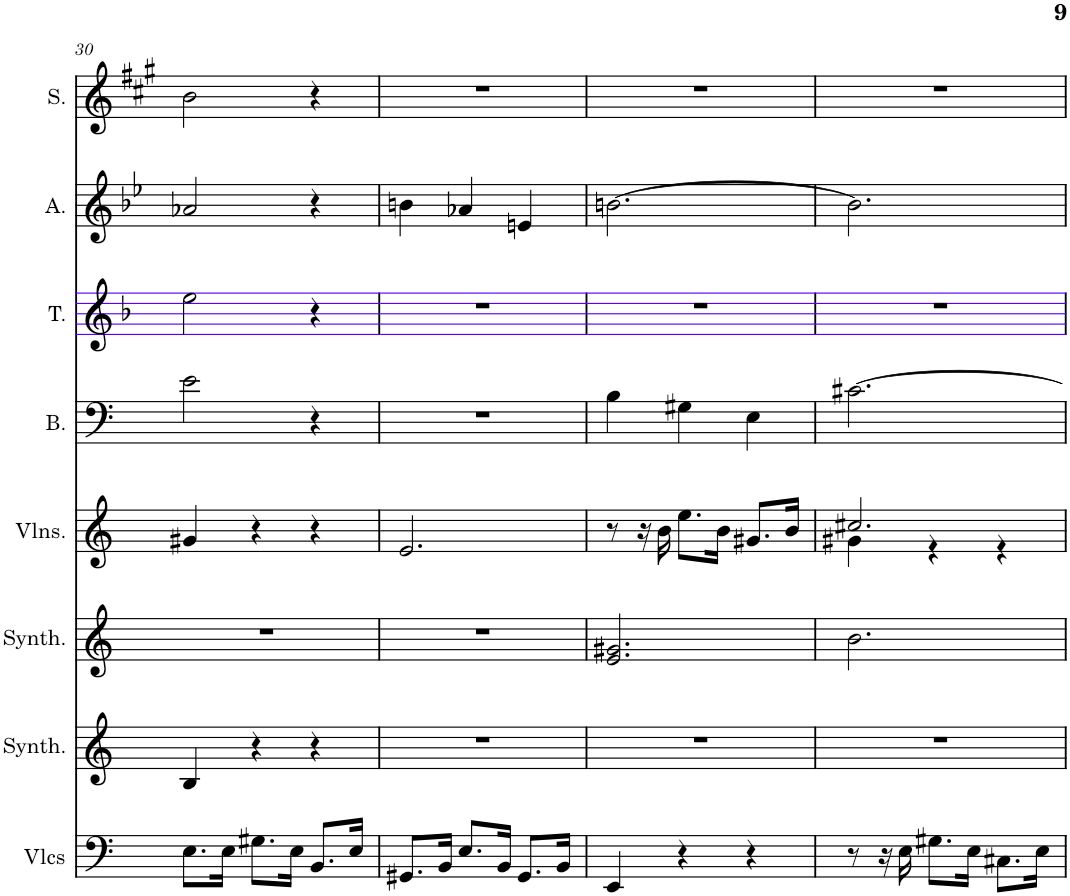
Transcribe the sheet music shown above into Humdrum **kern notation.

**kern	**kern	**kern	**kern	**kern	**kern	**kern	**kern
*part8	*part7	*part6	*part5	*part4	*part3	*part2	*part1
*staff8	*staff7	*staff6	*staff5	*staff4	*staff3	*staff2	*staff1
*I"Violoncelles, D'Bass/Strings, etc	*I"Synthétiseur d'instruments à cordes, Synth strings, etc	*I"Synthétiseur d'instruments à cordes, Synth strings 2	*I"Violons, 1st violins	*I"Basse	*I"Tenor	*I"Alto	*I"Soprano
*I'Vlcs	*I'Synth.	*I'Synth.	*I'Vlns.	*I'B.	*I'T.	*I'A.	*I'S.
!!LO:PB:g=z
*clefF4	*clefF4	*clefG2	*clefG2	*clefF4	*clefG2	*clefG2	*clefG2
*k[]	*k[]	*k[]	*k[]	*k[]	*k[b-]	*k[b-e-]	*k[f#c#g#]
*M3/4	*M3/4	*M3/4	*M3/4	*M3/4	*M3/4	*M3/4	*M3/4
=30	=30	=30	=30	=30	=30	=30	=30
8.E\L	4B/	2.r	4g#X/	2e\	2ee\	2a-X/	2b\
16E\Jk	.	.	.	.	.	.	.
8.G#X\L	4r	.	4r	.	.	.	.
16E\Jk	.	.	.	.	.	.	.
8.BB/L	4r	.	4r	4r	4r	4r	4r
16E/Jk	.	.	.	.	.	.	.
=31	=31	=31	=31	=31	=31	=31	=31
8.GG#X/L	2.r	2.r	2.e/	2.r	2.r	4bn\	2.r
16BB/Jk	.	.	.	.	.	.	.
8.E/L	.	.	.	.	.	4a-X/	.
16BB/Jk	.	.	.	.	.	.	.
8.GG#/L	.	.	.	.	.	4en/	.
16BB/Jk	.	.	.	.	.	.	.
=32	=32	=32	=32	=32	=32	=32	=32
4EE/	2.r	2.e/ 2.g#X/	8r	4B\	2.r	[2.bn\	2.r
.	.	.	16r	.	.	.	.
.	.	.	16b\	.	.	.	.
4r	.	.	8.ee\L	4G#X\	.	.	.
.	.	.	16b\Jk	.	.	.	.
4r	.	.	8.g#X/L	4E\	.	.	.
.	.	.	16b/Jk	.	.	.	.
=33	=33	=33	=33	=33	=33	=33	=33
*	*	*	*^	*	*	*	*
8r	2.r	2.b\	2.cc#X/	4g#X\	[2.c#X\	2.r	2.b\]	2.r
16r	.	.	.	.	.	.	.	.
16E\	.	.	.	.	.	.	.	.
8.G#X\L	.	.	.	4r	.	.	.	.
16E\Jk	.	.	.	.	.	.	.	.
8.C#X\L	.	.	.	4r	.	.	.	.
16E\Jk	.	.	.	.	.	.	.	.
*	*	*	*v	*v	*	*	*	*
=	=	=	=	=	=	=	=
*-	*-	*-	*-	*-	*-	*-	*-
